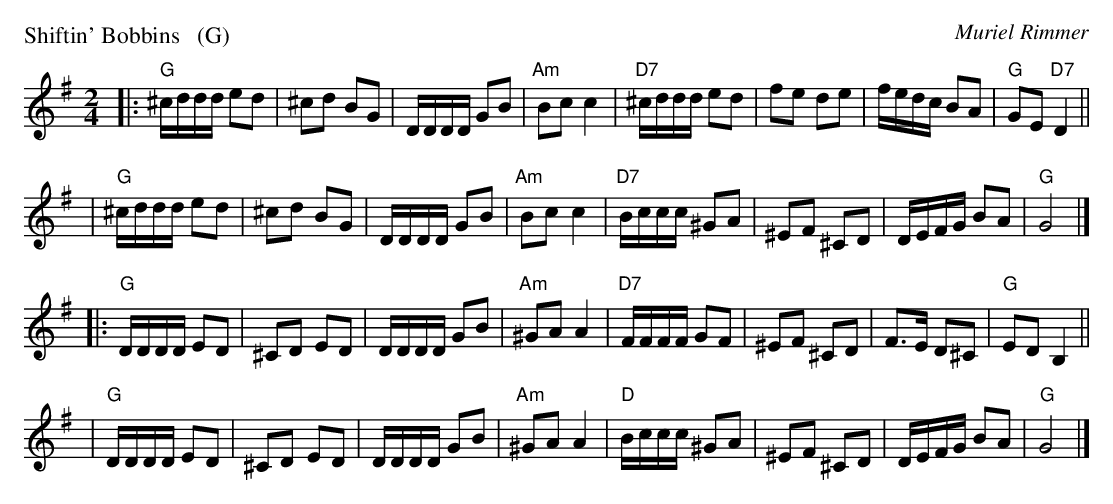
X:1
P: Shiftin' Bobbins   (G)
C: Muriel Rimmer
M: 2/4
L: 1/16
K: G
|: "G"^cddd e2d2 | ^c2d2  B2G2 | DDDD G2B2  | "Am"B2c2 c4  |\
  "D7"^cddd e2d2 | f2e2   d2e2 | fedc B2A2  |  "G"G2E2 "D7"D4 ||
 | "G"^cddd e2d2 | ^c2d2  B2G2 | DDDD G2B2  | "Am"B2c2 c4  |\
  "D7"Bccc ^G2A2 | ^E2F2 ^C2D2 | DEFG B2A2  |  "G"G8       |]
|:  "G"DDDD E2D2 | ^C2D2  E2D2 | DDDD G2B2  | "Am"^G2A2 A4 |\
   "D7"FFFF G2F2 | ^E2F2 ^C2D2 | F3E  D2^C2 |  "G"E2D2 B,4 ||
 |  "G"DDDD E2D2 | ^C2D2  E2D2 | DDDD G2B2  | "Am"^G2A2 A4 |\
   "D"Bccc ^G2A2 | ^E2F2 ^C2D2 | DEFG B2A2  |  "G"G8       |]
